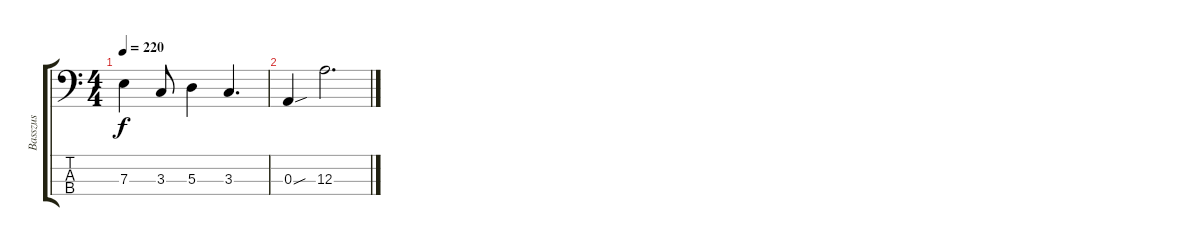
\track ("Basszus" "Basszus") {instrument electricbassfinger}
\staff {score tabs}
\tuning (G2 D2 A1 E1) {hide}
\ts (4 4)
\tempo 220
\clef f4
\ks c
7.3.4{dy f} 3.3.8 5.3.4 3.3.4{d} |
0.3{sou}.4 12.3.2{d}
